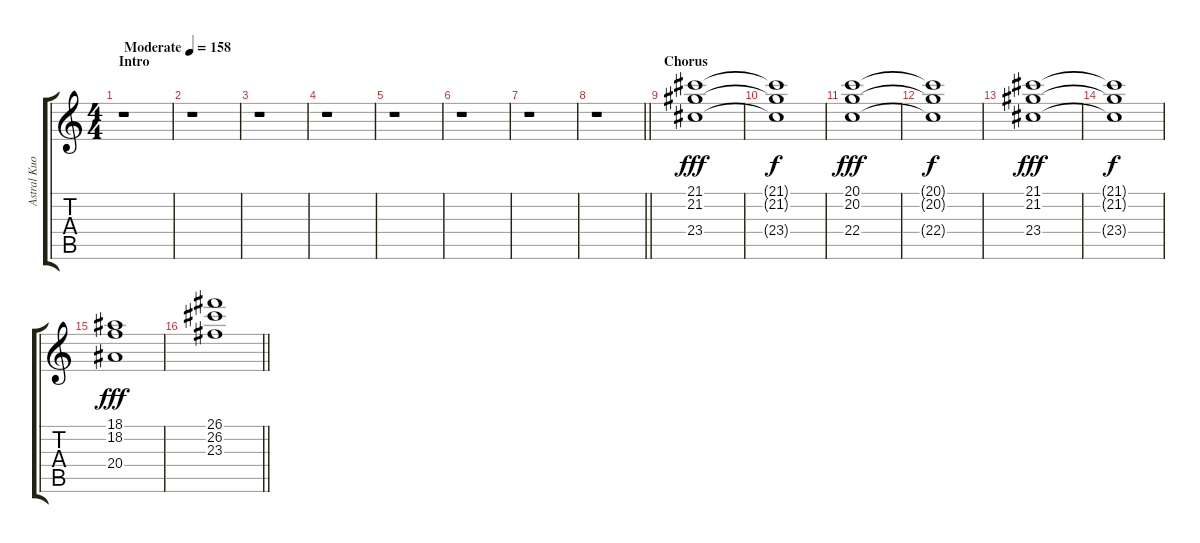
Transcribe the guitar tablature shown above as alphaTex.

\track ("Astral Kuoro" "Astral Kuo") {instrument stringensemble2}
\staff {score tabs}
\tuning (E4 B3 G3 D3 A2 E2) {hide}
\ts (4 4)
\section ("" "Intro")
\tempo (158 "Moderate")
\clef g2
\ks c
r.1{dy fff instrument stringensemble2} |
r.1 |
r.1 |
r.1 |
r.1 |
r.1 |
r.1 |
\barLineRight lightlight
r.1 |
\section ("" "Chorus")
(21.1 21.2 23.4).1 |
(21.1{t} 21.2{t} 23.4{t}).1{dy f} |
(20.1 20.2 22.4).1{dy fff} |
(20.1{t} 20.2{t} 22.4{t}).1{dy f} |
(21.1 21.2 23.4).1{dy fff} |
(21.1{t} 21.2{t} 23.4{t}).1{dy f} |
(18.1 18.2 20.4).1{dy fff} |
\barLineRight lightlight
(26.1 26.2 23.3).1
